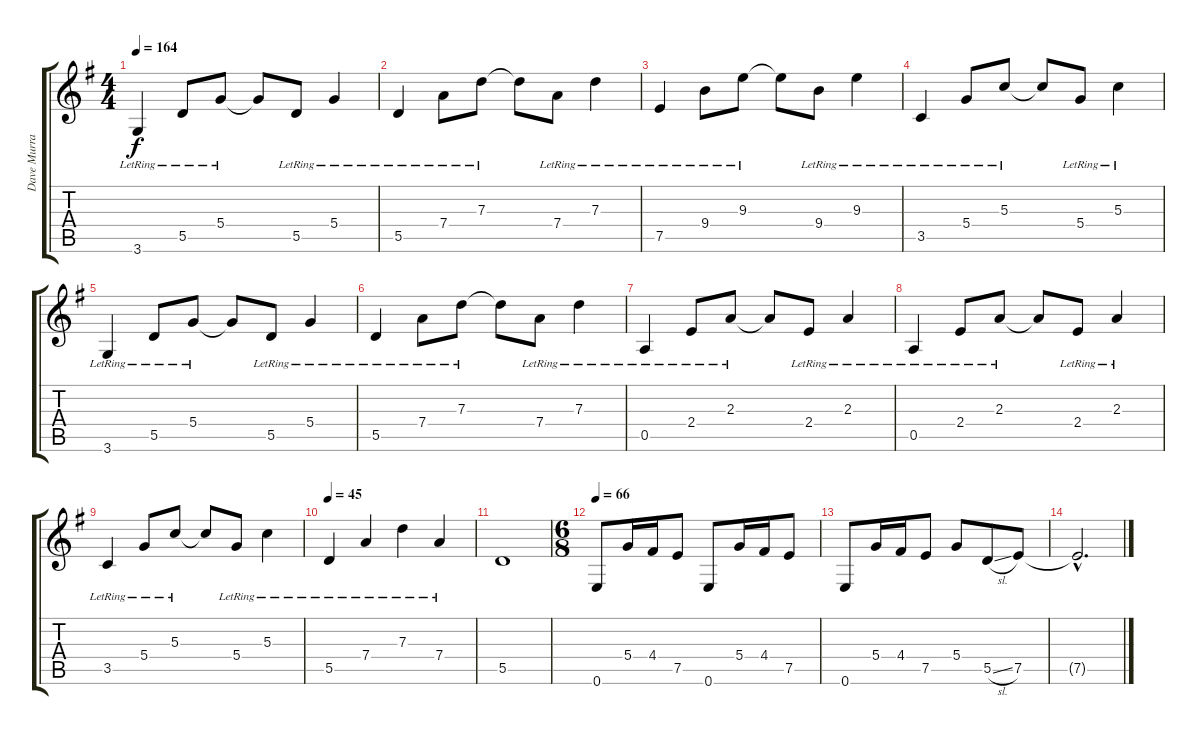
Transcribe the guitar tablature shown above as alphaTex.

\track ("Dave Murray" "Dave Murra") {instrument electricguitarclean}
\staff {score tabs}
\tuning (E4 B3 G3 D3 A2 E2) {hide}
\ts (4 4)
\tempo 164
\clef g2
\ks eminor
3.6{lr}.4{dy f} 5.5{lr}.8 5.4{lr}.8 5.4{t}.8 5.5{lr}.8 5.4{lr}.4 |
5.5{lr}.4 7.4{lr}.8 7.3{lr}.8 7.3{t}.8 7.4{lr}.8 7.3{lr}.4 |
7.5{lr}.4 9.4{lr}.8 9.3{lr}.8 9.3{t}.8 9.4{lr}.8 9.3{lr}.4 |
3.5{lr}.4 5.4{lr}.8 5.3{lr}.8 5.3{t}.8 5.4{lr}.8 5.3{lr}.4 |
3.6{lr}.4 5.5{lr}.8 5.4{lr}.8 5.4{t}.8 5.5{lr}.8 5.4{lr}.4 |
5.5{lr}.4 7.4{lr}.8 7.3{lr}.8 7.3{t}.8 7.4{lr}.8 7.3{lr}.4 |
0.5{lr}.4 2.4{lr}.8 2.3{lr}.8 2.3{t}.8 2.4{lr}.8 2.3{lr}.4 |
0.5{lr}.4 2.4{lr}.8 2.3{lr}.8 2.3{t}.8 2.4{lr}.8 2.3{lr}.4 |
3.5{lr}.4 5.4{lr}.8 5.3{lr}.8 5.3{t}.8 5.4{lr}.8 5.3{lr}.4 |
\tempo 45
5.5{lr}.4 7.4{lr}.4 7.3{lr}.4 7.4{lr}.4 |
5.5.1 |
\ts (6 8)
\tempo 66
0.6.8 5.4.16 4.4.16 7.5.8 0.6.8 5.4.16 4.4.16 7.5.8 |
0.6.8 5.4.16 4.4.16 7.5.8 5.4.8 5.5{sl}.8 7.5.8 |
7.5{hac t}.2{d}
